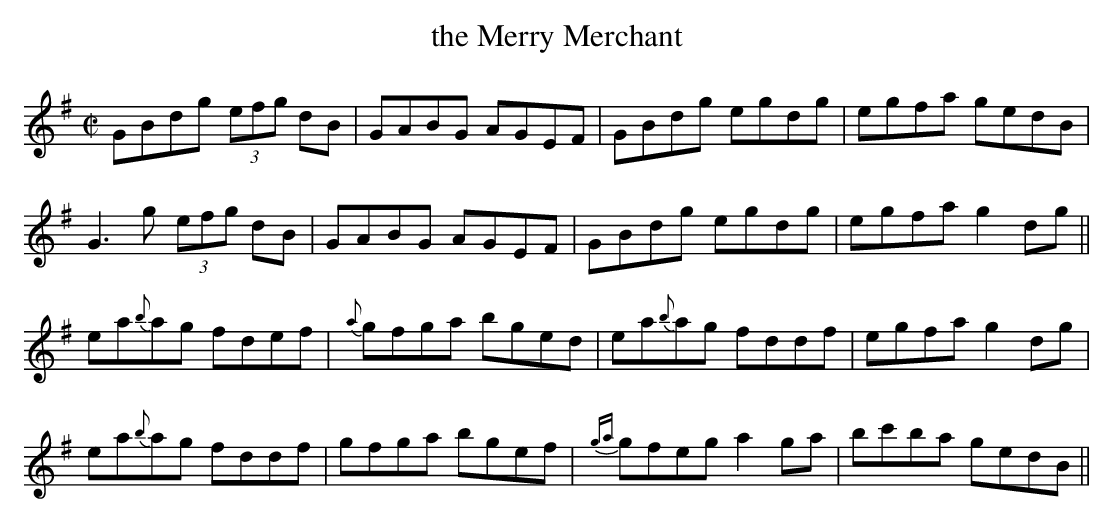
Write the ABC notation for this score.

X:1
T: the Merry Merchant
M:C|
K:G
GBdg (3efg dB|GABG AGEF|GBdg egdg|egfa gedB|
G3g (3efg dB|GABG AGEF|GBdg egdg|egfa g2dg||
ea{b}ag fdef|{a}gfga bged|ea{b}ag fddf|egfa g2dg|
ea{b}ag fddf|gfga bgef|{ga}gfeg a2ga|bc'ba gedB||
